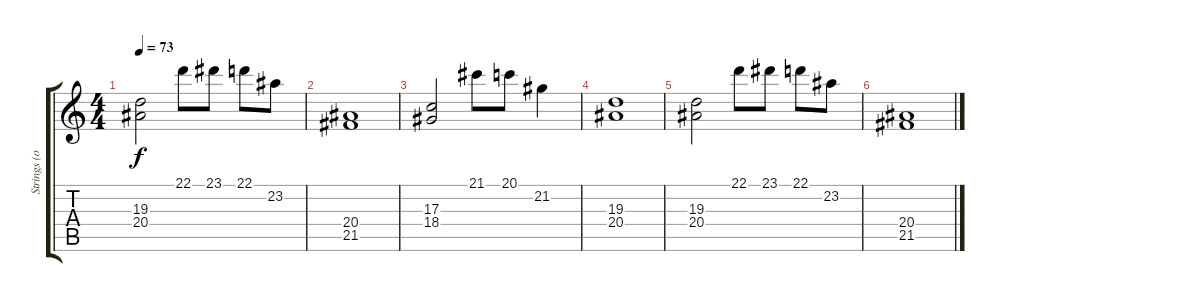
\track ("Strings (on keyboards)" "Strings (o") {instrument synthstrings2}
\staff {score tabs}
\tuning (E4 B3 G3 D3 A2 E2) {hide}
\ts (4 4)
\tempo 73
\clef g2
\ks c
(19.3 20.4).2{dy f} 22.1.8 23.1.8 22.1.8 23.2.8 |
(20.4 21.5).1 |
(17.3 18.4).2 21.1.8 20.1.8 21.2.4 |
(19.3 20.4).1 |
(19.3 20.4).2 22.1.8 23.1.8 22.1.8 23.2.8 |
(20.4 21.5).1
